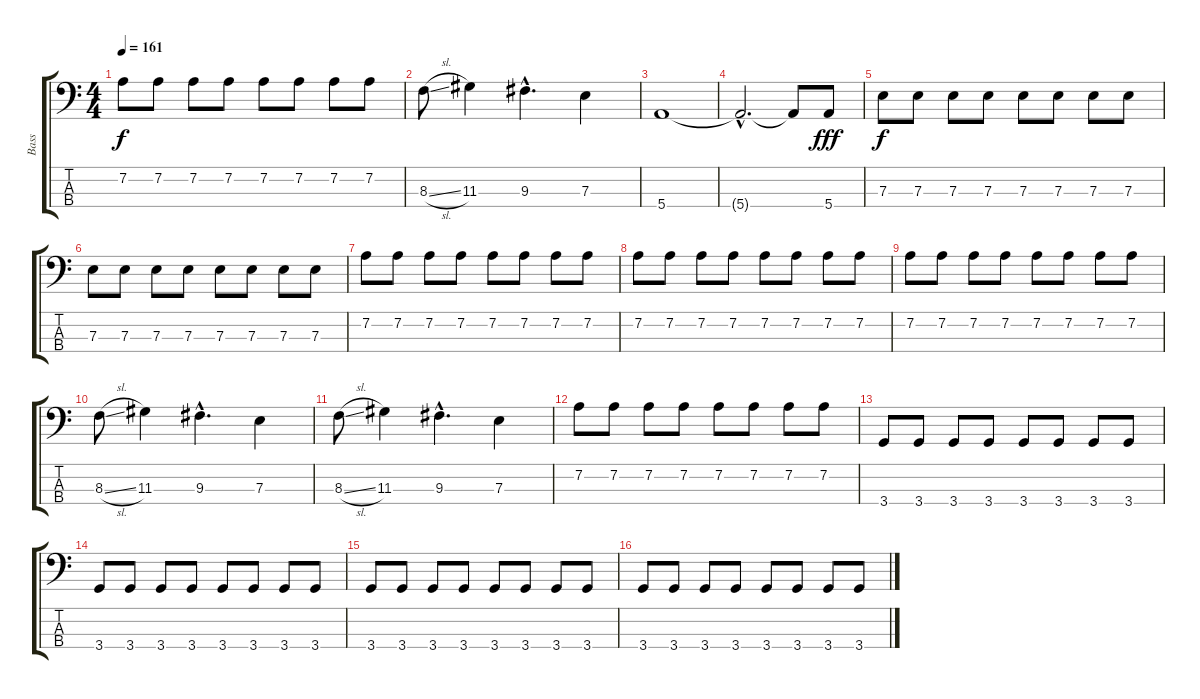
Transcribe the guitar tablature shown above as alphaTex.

\track ("Bass" "Bass") {instrument electricbassfinger}
\staff {score tabs}
\tuning (G2 D2 A1 E1) {hide}
\ts (4 4)
\tempo 161
\clef f4
\ks c
7.2.8{dy f} 7.2.8 7.2.8 7.2.8 7.2.8 7.2.8 7.2.8 7.2.8 |
8.3{sl}.8 11.3.4 9.3{hac}.4{d} 7.3.4 |
5.4.1 |
5.4{hac t}.2{d} 5.4{t}.8 5.4.8{dy fff} |
7.3.8{dy f} 7.3.8 7.3.8 7.3.8 7.3.8 7.3.8 7.3.8 7.3.8 |
7.3.8 7.3.8 7.3.8 7.3.8 7.3.8 7.3.8 7.3.8 7.3.8 |
7.2.8 7.2.8 7.2.8 7.2.8 7.2.8 7.2.8 7.2.8 7.2.8 |
7.2.8 7.2.8 7.2.8 7.2.8 7.2.8 7.2.8 7.2.8 7.2.8 |
7.2.8 7.2.8 7.2.8 7.2.8 7.2.8 7.2.8 7.2.8 7.2.8 |
8.3{sl}.8 11.3.4 9.3{hac}.4{d} 7.3.4 |
8.3{sl}.8 11.3.4 9.3{hac}.4{d} 7.3.4 |
7.2.8 7.2.8 7.2.8 7.2.8 7.2.8 7.2.8 7.2.8 7.2.8 |
3.4.8 3.4.8 3.4.8 3.4.8 3.4.8 3.4.8 3.4.8 3.4.8 |
3.4.8 3.4.8 3.4.8 3.4.8 3.4.8 3.4.8 3.4.8 3.4.8 |
3.4.8 3.4.8 3.4.8 3.4.8 3.4.8 3.4.8 3.4.8 3.4.8 |
3.4.8 3.4.8 3.4.8 3.4.8 3.4.8 3.4.8 3.4.8 3.4.8
